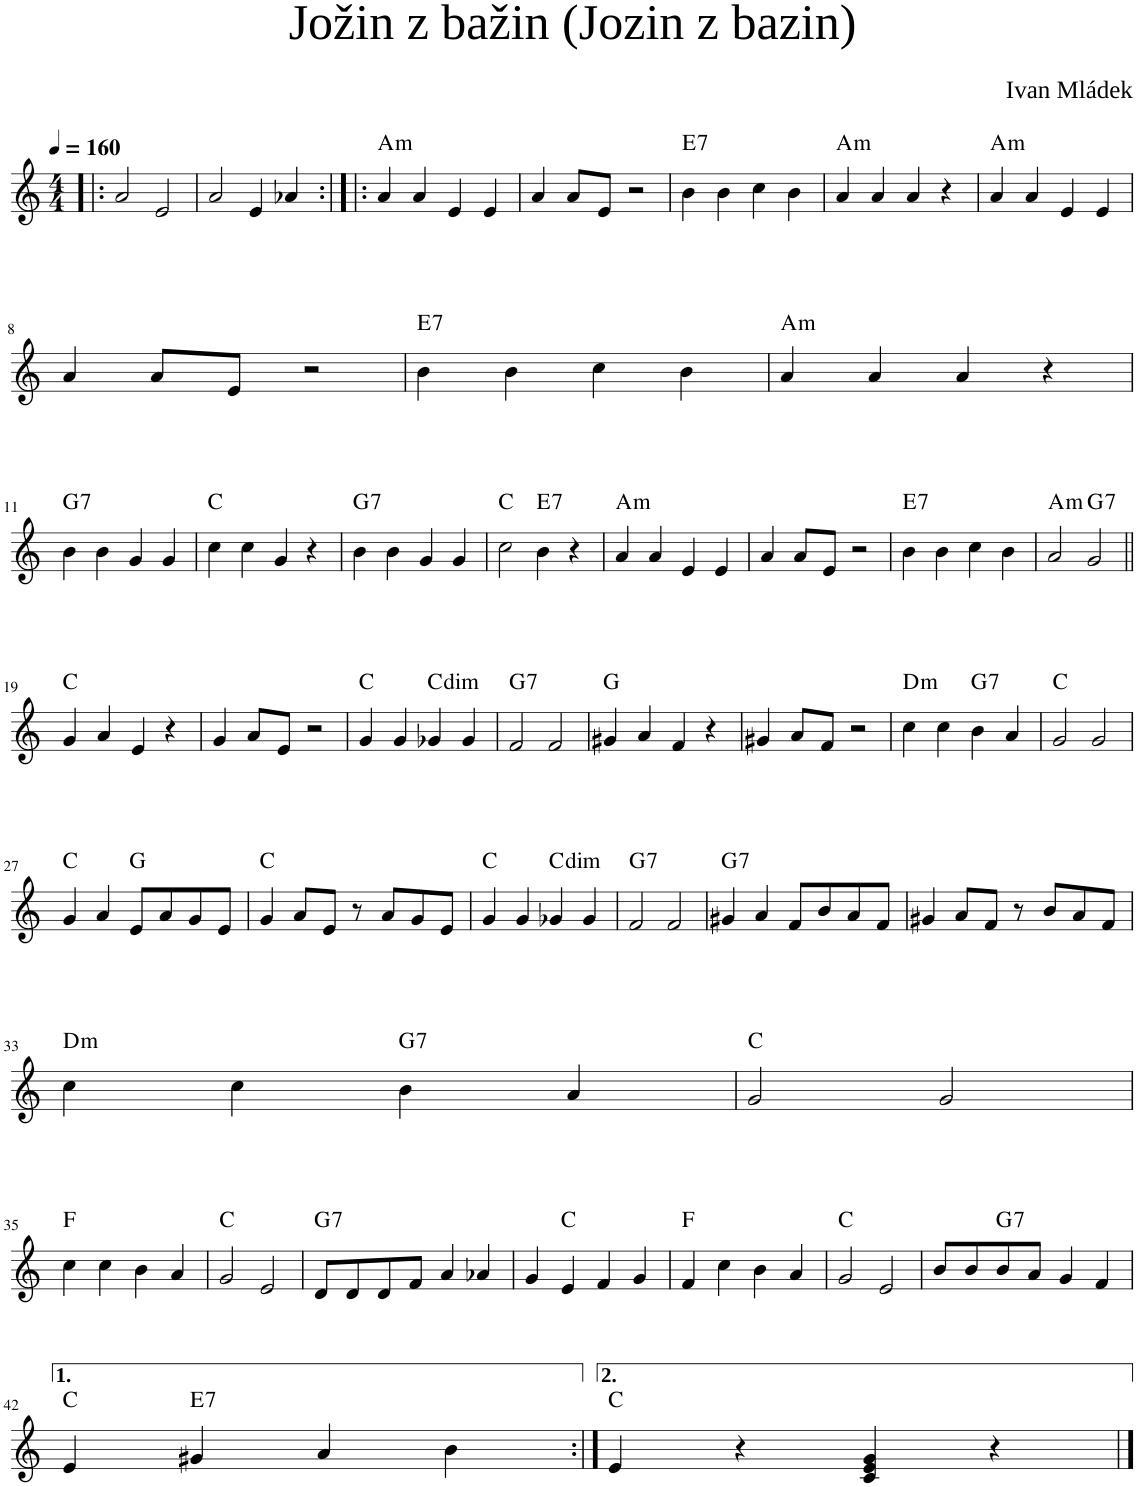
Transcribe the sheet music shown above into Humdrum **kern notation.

**kern	**harte
*part1	*part1
*staff1	*
*I"Piano	*
*I'Pno	*
*clefG2	*
*k[]	*
*M4/4	*
*MM160	*
=1!|:	=1!|:
2a/	.
2e/	.
=2	=2
2a/	.
4e/	.
4a-X/	.
=3:|!|:	=3:|!|:
!	!LO:H:kt=m
4a/	A:min
4a/	.
4e/	.
4e/	.
=4	=4
4a/	.
8a/L	.
8e/J	.
2r	.
=5	=5
!	!LO:H:kt=7
4b\	E:7
4b\	.
4cc\	.
4b\	.
=6	=6
!	!LO:H:kt=m
4a/	A:min
4a/	.
4a/	.
4r	.
=7	=7
!	!LO:H:kt=m
4a/	A:min
4a/	.
4e/	.
4e/	.
!!LO:LB:g=z
=8	=8
4a/	.
8a/L	.
8e/J	.
2r	.
=9	=9
!	!LO:H:kt=7
4b\	E:7
4b\	.
4cc\	.
4b\	.
=10	=10
!	!LO:H:kt=m
4a/	A:min
4a/	.
4a/	.
4r	.
!!LO:LB:g=z
=11	=11
!	!LO:H:kt=7
4b\	G:7
4b\	.
4g/	.
4g/	.
=12	=12
4cc\	C:maj
4cc\	.
4g/	.
4r	.
=13	=13
!	!LO:H:kt=7
4b\	G:7
4b\	.
4g/	.
4g/	.
=14	=14
2cc\	C:maj
!	!LO:H:kt=7
4b\	E:7
4r	.
=15	=15
!	!LO:H:kt=m
4a/	A:min
4a/	.
4e/	.
4e/	.
=16	=16
4a/	.
8a/L	.
8e/J	.
2r	.
=17	=17
!	!LO:H:kt=7
4b\	E:7
4b\	.
4cc\	.
4b\	.
=18	=18
!	!LO:H:kt=m
2a/	A:min
!	!LO:H:kt=7
2g/	G:7
!!LO:LB:g=z
=19||	=19||
4g/	C:maj
4a/	.
4e/	.
4r	.
=20	=20
4g/	.
8a/L	.
8e/J	.
2r	.
=21	=21
4g/	C:maj
4g/	.
!	!LO:H:kt=dim
4g-X/	C:dim
4g-/	.
=22	=22
!	!LO:H:kt=7
2f/	G:7
2f/	.
=23	=23
4g#X/	G:maj
4a/	.
4f/	.
4r	.
=24	=24
4g#X/	.
8a/L	.
8f/J	.
2r	.
=25	=25
!	!LO:H:kt=m
4cc\	D:min
4cc\	.
!	!LO:H:kt=7
4b\	G:7
4a/	.
=26	=26
2g/	C:maj
2g/	.
!!LO:LB:g=z
=27	=27
4g/	C:maj
4a/	.
8e/L	G:maj
8a/	.
8g/	.
8e/J	.
=28	=28
4g/	C:maj
8a/L	.
8e/J	.
8r	.
8a/L	.
8g/	.
8e/J	.
=29	=29
4g/	C:maj
4g/	.
!	!LO:H:kt=dim
4g-X/	C:dim
4g-/	.
=30	=30
!	!LO:H:kt=7
2f/	G:7
2f/	.
=31	=31
!	!LO:H:kt=7
4g#X/	G:7
4a/	.
8f/L	.
8b/	.
8a/	.
8f/J	.
=32	=32
4g#X/	.
8a/L	.
8f/J	.
8r	.
8b/L	.
8a/	.
8f/J	.
!!LO:LB:g=z
=33	=33
!	!LO:H:kt=m
4cc\	D:min
4cc\	.
!	!LO:H:kt=7
4b\	G:7
4a/	.
=34	=34
2g/	C:maj
2g/	.
!!LO:LB:g=z
=35	=35
4cc\	F:maj
4cc\	.
4b\	.
4a/	.
=36	=36
2g/	C:maj
2e/	.
=37	=37
!	!LO:H:kt=7
8d/L	G:7
8d/	.
8d/	.
8f/J	.
4a/	.
4a-X/	.
=38	=38
4g/	.
4e/	C:maj
4f/	.
4g/	.
=39	=39
4f/	F:maj
4cc\	.
4b\	.
4a/	.
=40	=40
2g/	C:maj
2e/	.
=41	=41
8b/L	.
8b/	.
!	!LO:H:kt=7
8b/	G:7
8a/J	.
4g/	.
4f/	.
!!LO:LB:g=z
=42	=42
4e/	C:maj
!	!LO:H:kt=7
4g#X/	E:7
4a/	.
4b\	.
=43:|!	=43:|!
4e/	C:maj
4r	.
4c/ 4e/ 4g/	.
4r	.
==	==
*-	*-
